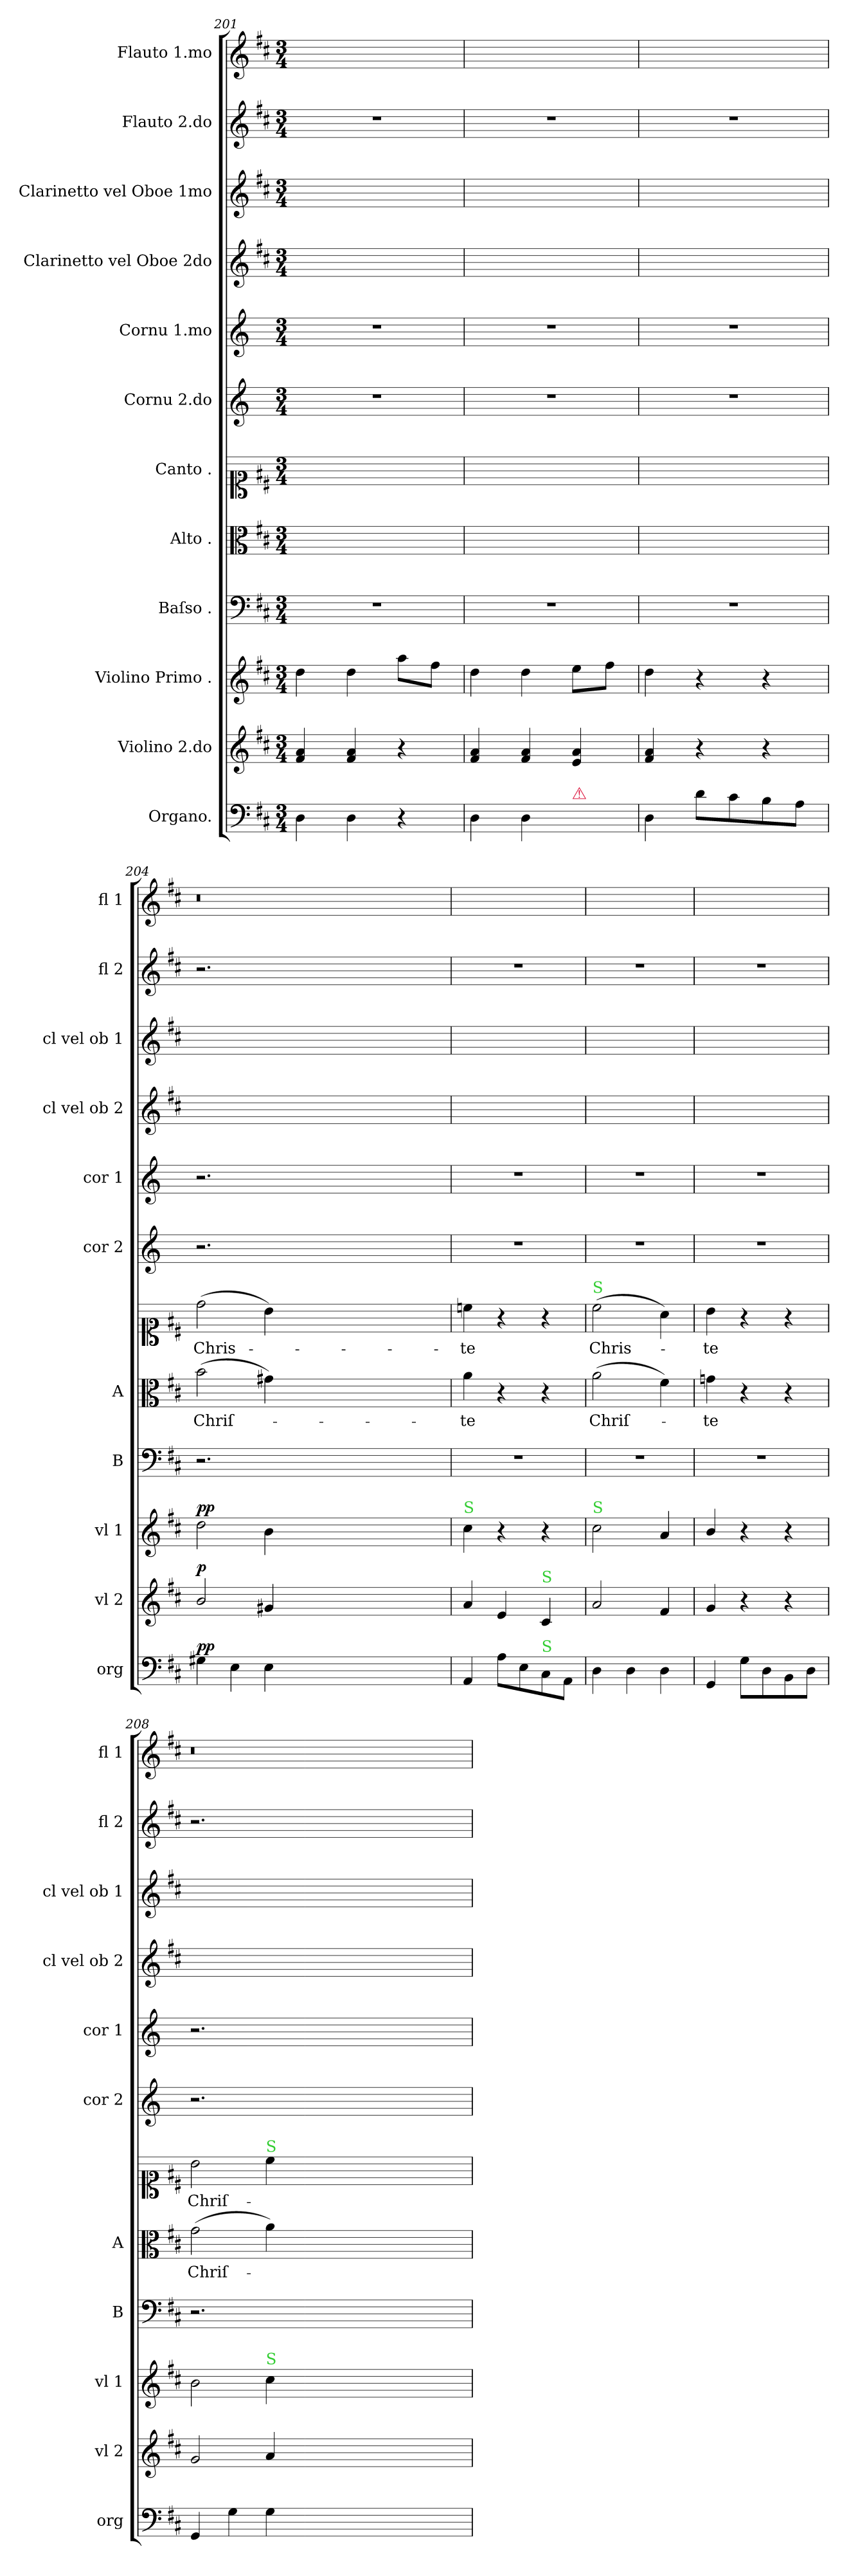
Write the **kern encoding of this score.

**kern	**dynam	**kern	**dynam	**kern	**dynam	**kern	**kern	**text	**kern	**text	**kern	**kern	**kern	**kern	**kern	**kern
*part12	*part12	*part11	*part11	*part10	*part10	*part9	*part8	*part8	*part7	*part7	*part6	*part5	*part4	*part3	*part2	*part1
*staff12	*staff12	*staff11	*staff11	*staff10	*staff10	*staff9	*staff8	*staff8	*staff7	*staff7	*staff6	*staff5	*staff4	*staff3	*staff2	*staff1
*I"Organo.	*	*I"Violino 2.do	*	*I"Violino Primo .	*	*I"Baſso .	*I"Alto .	*	*I"Canto .	*	*I"Cornu 2.do	*I"Cornu 1.mo	*I"Clarinetto vel Oboe 2do	*I"Clarinetto vel Oboe 1mo	*I"Flauto 2.do	*I"Flauto 1.mo
*I'org	*	*I'vl 2	*	*I'vl 1	*	*I'B	*I'A	*	*	*	*I'cor 2	*I'cor 1	*I'cl vel ob 2	*I'cl vel ob 1	*I'fl 2	*I'fl 1
*clefF4	*	*clefG2	*	*clefG2	*	*clefF4	*clefC3	*	*clefC1	*	*clefG2	*clefG2	*clefG2	*clefG2	*clefG2	*clefG2
*	*	*	*	*	*	*	*	*	*	*	*ITrd6c10	*ITrd6c10	*	*	*	*
*k[f#c#]	*	*k[f#c#]	*	*k[f#c#]	*	*k[f#c#]	*k[f#c#]	*	*k[f#c#]	*	*k[f#c#]	*k[f#c#]	*k[f#c#]	*k[f#c#]	*k[f#c#]	*k[f#c#]
*D:	*	*D:	*	*D:	*	*D:	*D:	*	*D:	*	*	*	*D:	*D:	*D:	*D:
*M3/4	*	*M3/4	*	*M3/4	*	*M3/4	*M3/4	*	*M3/4	*	*M3/4	*M3/4	*M3/4	*M3/4	*M3/4	*M3/4
=201	=201	=201	=201	=201	=201	=201	=201	=201	=201	=201	=201	=201	=201	=201	=201	=201
4D\	.	4f#/ 4a/	.	4dd\	.	2.r	2.ryy	.	2.ryy	.	2.r	2.r	2.ryy	2.ryy	2.r	2.ryy
4D\	.	4f#/ 4a/	.	4dd\	.	.	.	.	.	.	.	.	.	.	.	.
4r	.	4r	.	8aa\L	.	.	.	.	.	.	.	.	.	.	.	.
.	.	.	.	8ff#\J	.	.	.	.	.	.	.	.	.	.	.	.
=202	=202	=202	=202	=202	=202	=202	=202	=202	=202	=202	=202	=202	=202	=202	=202	=202
4D\	.	4f#/ 4a/	.	4dd\	.	2.r	2.ryy	.	2.ryy	.	2.r	2.r	2.ryy	2.ryy	2.r	2.ryy
4D\	.	4f#/ 4a/	.	4dd\	.	.	.	.	.	.	.	.	.	.	.	.
!LO:TX:a:color=crimson:t=⚠	!	!	!	!	!	!	!	!	!	!	!	!	!	!	!	!
4ryy	.	4e/ 4a/	.	8ee\L	.	.	.	.	.	.	.	.	.	.	.	.
.	.	.	.	8ff#\J	.	.	.	.	.	.	.	.	.	.	.	.
=203	=203	=203	=203	=203	=203	=203	=203	=203	=203	=203	=203	=203	=203	=203	=203	=203
4D\	.	4f#/ 4a/	.	4dd\	.	2.r	2.ryy	.	2.ryy	.	2.r	2.r	2.ryy	2.ryy	2.r	2.ryy
8d\L	.	4r	.	4r	.	.	.	.	.	.	.	.	.	.	.	.
8c#\	.	.	.	.	.	.	.	.	.	.	.	.	.	.	.	.
8B\	.	4r	.	4r	.	.	.	.	.	.	.	.	.	.	.	.
8A\J	.	.	.	.	.	.	.	.	.	.	.	.	.	.	.	.
=204	=204	=204	=204	=204	=204	=204	=204	=204	=204	=204	=204	=204	=204	=204	=204	=204
!	!LO:DY:a	!	!LO:DY:a	!	!LO:DY:a	!	!	!	!	!	!	!	!	!	!	!
4G#X\	pp	2b/	p	2dd\	pp	2.r	(2b\	Chriſ-	(2dd\	Chris-	2.r	2.r	2.ryy	2.ryy	2.r	0.r
4E\	.	.	.	.	.	.	.	.	.	.	.	.	.	.	.	.
4E\	.	4g#X/	.	4b\	.	.	4g#X\)	.	4b\)	.	.	.	.	.	.	.
0ryy	.	0ryy	.	0ryy	.	0ryy	0ryy	.	0ryy	.	0ryy	0ryy	0ryy	0ryy	0ryy	.
4ryy	.	4ryy	.	4ryy	.	4ryy	4ryy	.	4ryy	.	4ryy	4ryy	4ryy	4ryy	4ryy	.
=205	=205	=205	=205	=205	=205	=205	=205	=205	=205	=205	=205	=205	=205	=205	=205	=205
!	!	!	!	!LO:TX:a:color=limegreen:t=S	!	!	!	!	!	!	!	!	!	!	!	!
4AA/	.	4a/	.	4cc#\	.	2.r	4a\	-te	4ccn\	-te	2.r	2.r	2.ryy	2.ryy	2.r	2.ryy
8A\L	.	4e/	.	4r	.	.	4r	.	4r	.	.	.	.	.	.	.
8E\	.	.	.	.	.	.	.	.	.	.	.	.	.	.	.	.
!	!	!LO:TX:a:color=limegreen:t=S	!	!	!	!	!	!	!	!	!	!	!	!	!	!
!LO:TX:a:color=limegreen:t=S	!	!	!	!	!	!	!	!	!	!	!	!	!	!	!	!
8C#\	.	4c#/	.	4r	.	.	4r	.	4r	.	.	.	.	.	.	.
8AA\J	.	.	.	.	.	.	.	.	.	.	.	.	.	.	.	.
=206	=206	=206	=206	=206	=206	=206	=206	=206	=206	=206	=206	=206	=206	=206	=206	=206
!	!	!	!	!	!	!	!	!	!LO:TX:a:color=limegreen:t=S	!	!	!	!	!	!	!
!	!	!	!	!LO:TX:a:color=limegreen:t=S	!	!	!	!	!	!	!	!	!	!	!	!
!	!	!	!	!	!	!	!	!LO:LY:i	!	!LO:LY:i	!	!	!	!	!	!
4D\	.	2a/	.	2cc#\	.	2.r	(2a\	Chriſ-	(2cc#\	Chris-	2.r	2.r	2.ryy	2.ryy	2.r	2.ryy
4D\	.	.	.	.	.	.	.	.	.	.	.	.	.	.	.	.
4D\	.	4f#/	.	4a/	.	.	4f#\)	.	4a\)	.	.	.	.	.	.	.
=207	=207	=207	=207	=207	=207	=207	=207	=207	=207	=207	=207	=207	=207	=207	=207	=207
!	!	!	!	!	!	!	!	!LO:LY:i	!	!LO:LY:i	!	!	!	!	!	!
4GG/	.	4g/	.	4b/	.	2.r	4gn\	-te	4b\	-te	2.r	2.r	2.ryy	2.ryy	2.r	2.ryy
8G\L	.	4r	.	4r	.	.	4r	.	4r	.	.	.	.	.	.	.
8D\	.	.	.	.	.	.	.	.	.	.	.	.	.	.	.	.
8BB\	.	4r	.	4r	.	.	4r	.	4r	.	.	.	.	.	.	.
8D\J	.	.	.	.	.	.	.	.	.	.	.	.	.	.	.	.
=208	=208	=208	=208	=208	=208	=208	=208	=208	=208	=208	=208	=208	=208	=208	=208	=208
4GG/	.	2g/	.	2b\	.	2.r	(2g\	Chriſ-	2b\	Chriſ-	2.r	2.r	2.ryy	2.ryy	2.r	0.r
4G\	.	.	.	.	.	.	.	.	.	.	.	.	.	.	.	.
!	!	!	!	!	!	!	!	!	!LO:TX:a:color=limegreen:t=S	!	!	!	!	!	!	!
!	!	!	!	!LO:TX:a:color=limegreen:t=S	!	!	!	!	!	!	!	!	!	!	!	!
4G\	.	4a/	.	4cc#\	.	.	4a\)	.	4cc#\	.	.	.	.	.	.	.
0ryy	.	0ryy	.	0ryy	.	0ryy	0ryy	.	0ryy	.	0ryy	0ryy	0ryy	0ryy	0ryy	.
4ryy	.	4ryy	.	4ryy	.	4ryy	4ryy	.	4ryy	.	4ryy	4ryy	4ryy	4ryy	4ryy	.
=	=	=	=	=	=	=	=	=	=	=	=	=	=	=	=	=
*-	*-	*-	*-	*-	*-	*-	*-	*-	*-	*-	*-	*-	*-	*-	*-	*-
